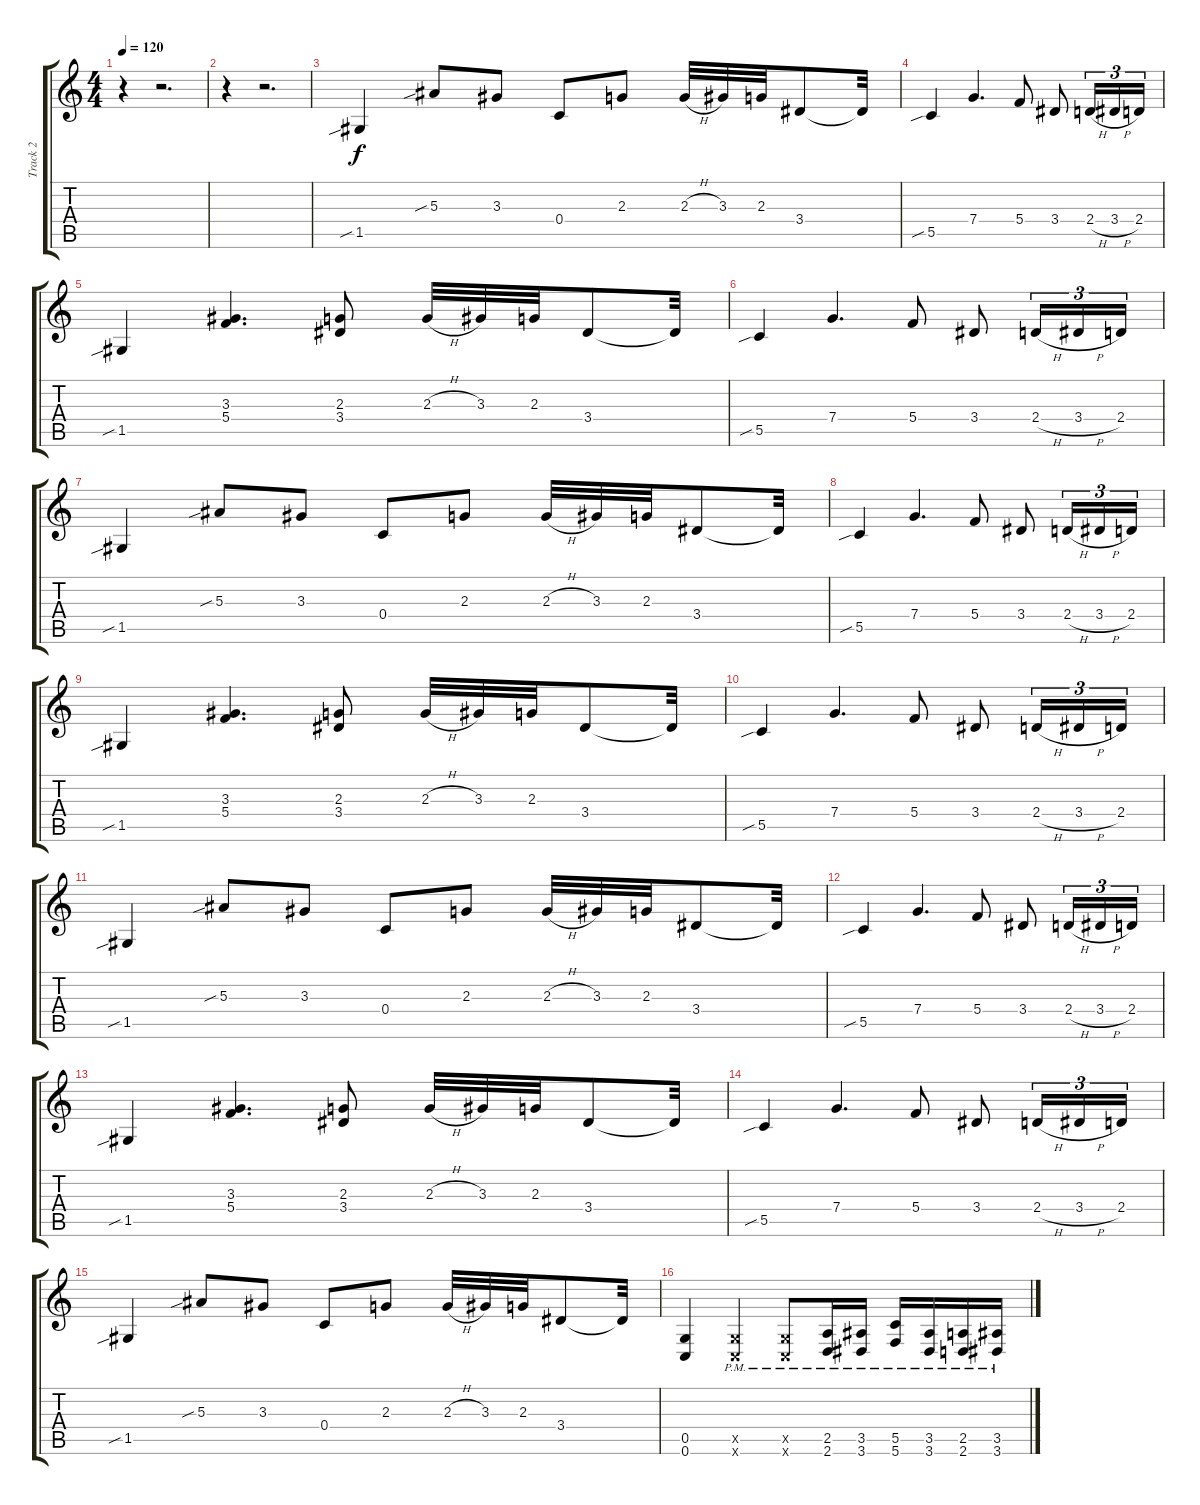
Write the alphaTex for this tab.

\track ("Track 2" "Track 2") {instrument acousticguitarsteel}
\staff {score tabs}
\tuning (D4 A3 F3 C3 G2 C2) {hide}
\ts (4 4)
\tempo 120
\clef g2
\ks c
r.4{dy ppp} r.2{d} |
r.4 r.2{d} |
1.5{sib}.4{dy f} 5.3{sib}.8 3.3.8 0.4.8 2.3.8 2.3{h}.32 3.3.32 2.3.32 3.4.8 3.4{t}.32 |
5.5{sib}.4 7.4.4{d} 5.4.8 3.4.8 2.4{h}.16{tu (3 2)} 3.4{h}.16{tu (3 2)} 2.4.16{tu (3 2)} |
1.5{sib}.4 (3.3 5.4).4{d} (2.3 3.4).8 2.3{h}.32 3.3.32 2.3.32 3.4.8 3.4{t}.32 |
5.5{sib}.4 7.4.4{d} 5.4.8 3.4.8 2.4{h}.16{tu (3 2)} 3.4{h}.16{tu (3 2)} 2.4.16{tu (3 2)} |
1.5{sib}.4 5.3{sib}.8 3.3.8 0.4.8 2.3.8 2.3{h}.32 3.3.32 2.3.32 3.4.8 3.4{t}.32 |
5.5{sib}.4 7.4.4{d} 5.4.8 3.4.8 2.4{h}.16{tu (3 2)} 3.4{h}.16{tu (3 2)} 2.4.16{tu (3 2)} |
1.5{sib}.4 (3.3 5.4).4{d} (2.3 3.4).8 2.3{h}.32 3.3.32 2.3.32 3.4.8 3.4{t}.32 |
5.5{sib}.4 7.4.4{d} 5.4.8 3.4.8 2.4{h}.16{tu (3 2)} 3.4{h}.16{tu (3 2)} 2.4.16{tu (3 2)} |
1.5{sib}.4 5.3{sib}.8 3.3.8 0.4.8 2.3.8 2.3{h}.32 3.3.32 2.3.32 3.4.8 3.4{t}.32 |
5.5{sib}.4 7.4.4{d} 5.4.8 3.4.8 2.4{h}.16{tu (3 2)} 3.4{h}.16{tu (3 2)} 2.4.16{tu (3 2)} |
1.5{sib}.4 (3.3 5.4).4{d} (2.3 3.4).8 2.3{h}.32 3.3.32 2.3.32 3.4.8 3.4{t}.32 |
5.5{sib}.4 7.4.4{d} 5.4.8 3.4.8 2.4{h}.16{tu (3 2)} 3.4{h}.16{tu (3 2)} 2.4.16{tu (3 2)} |
1.5{sib}.4 5.3{sib}.8 3.3.8 0.4.8 2.3.8 2.3{h}.32 3.3.32 2.3.32 3.4.8 3.4{t}.32 |
(0.5 0.6).4 (0.5{pm x} 0.6{x}).4 (0.5{pm x} 0.6{x}).8 (2.5 2.6{pm}).16 (3.5 3.6{pm}).16 (5.5 5.6{pm}).16 (3.5 3.6{pm}).16 (2.5 2.6{pm}).16 (3.5 3.6{pm}).16
